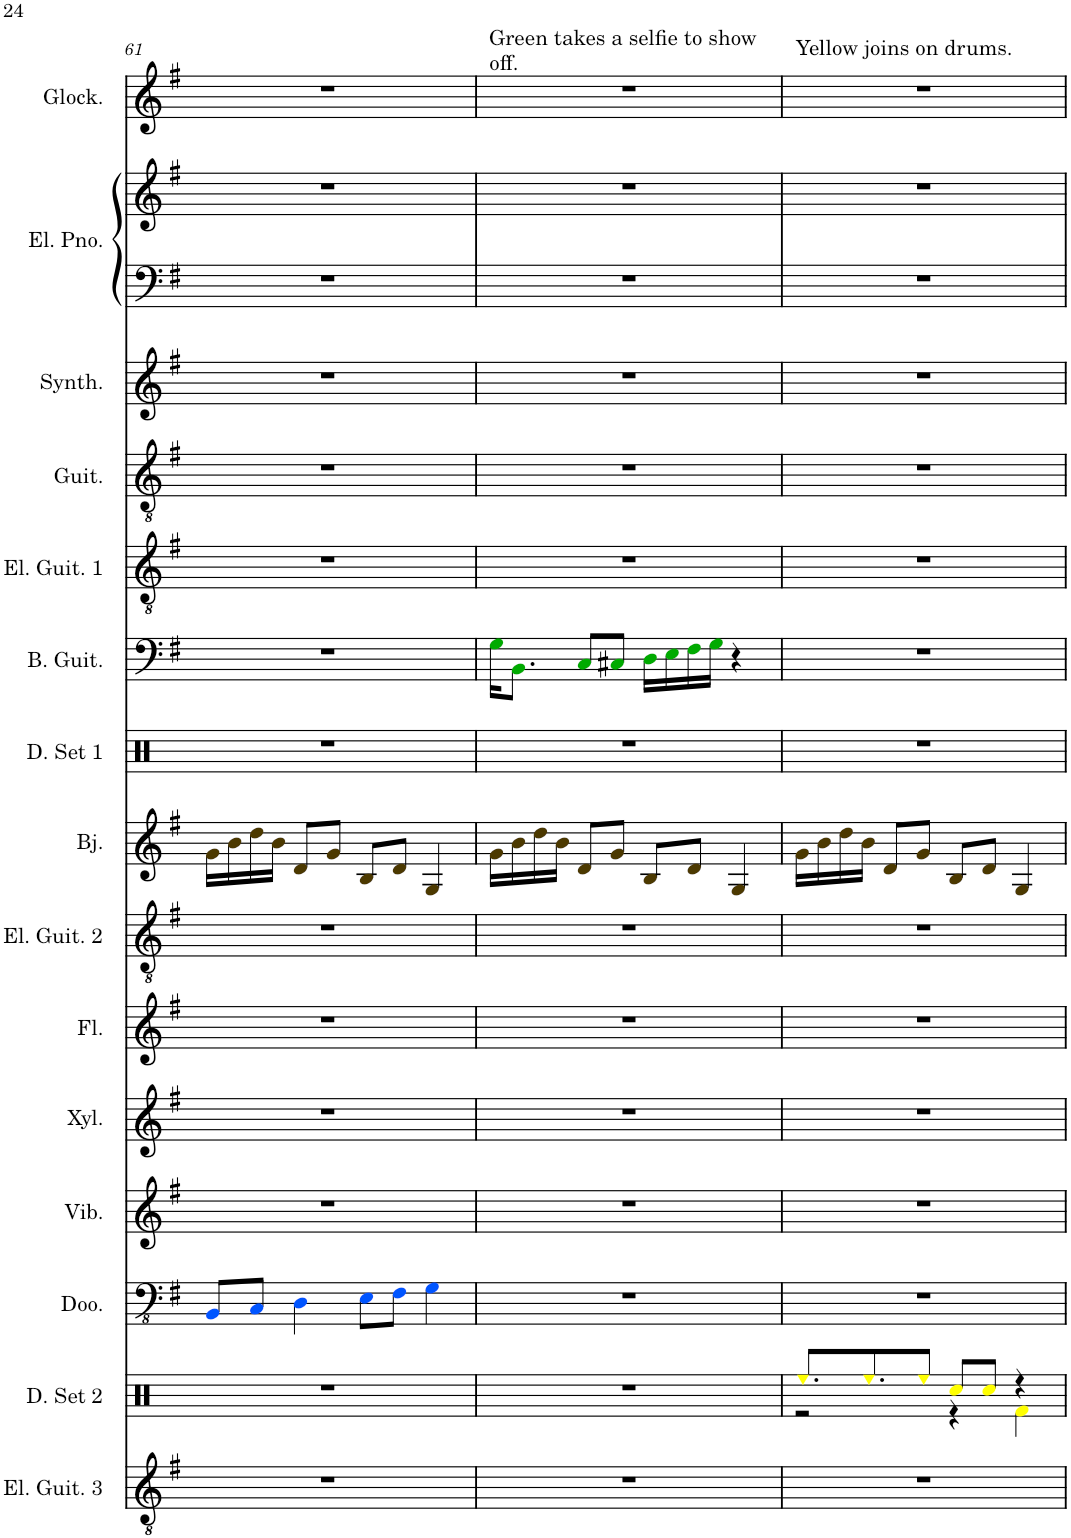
**kern	**kern	**kern	**kern	**kern	**kern	**kern	**kern	**kern	**kern	**kern	**kern	**kern	**kern	**kern	**kern
*part15	*part14	*part13	*part12	*part11	*part10	*part9	*part8	*part7	*part6	*part5	*part4	*part3	*part2	*part2	*part1
*staff16	*staff15	*staff14	*staff13	*staff12	*staff11	*staff10	*staff9	*staff8	*staff7	*staff6	*staff5	*staff4	*staff3	*staff2	*staff1
*I"Electric Guitar 3	*I"Drumset 2	*I"Didgeridoo	*I"Vibraphone	*I"Xylophone	*I"Flute	*I"Electric Guitar 2	*I"Banjo	*I"Drumset 1	*I"Bass Guitar	*I"Electric Guitar 1	*I"Guitar	*I"Square Synthesizer	*I"Electric Piano	*	*I"Glockenspiel
*I'El. Guit. 3	*I'D. Set 2	*I'Doo.	*I'Vib.	*I'Xyl.	*I'Fl.	*I'El. Guit. 2	*I'Bj.	*I'D. Set 1	*I'B. Guit.	*I'El. Guit. 1	*I'Guit.	*I'Synth.	*I'El. Pno.	*	*I'Glock.
!!LO:PB:g=z
*clefGv2	*clefX	*clefFv4	*clefG2	*clefG2	*clefG2	*clefGv2	*clefG2	*clefX	*clefF4	*clefGv2	*clefGv2	*clefG2	*clefF4	*clefG2	*clefG2
*	*	*	*	*Trd-7c-12	*	*	*	*	*Trd7c12	*	*	*	*	*	*Trd-14c-24
*k[f#]	*k[]	*k[f#]	*k[f#]	*k[f#]	*k[f#]	*k[f#]	*k[f#]	*k[]	*k[f#]	*k[f#]	*k[f#]	*k[f#]	*k[f#]	*k[f#]	*k[f#]
*M4/4	*M4/4	*M4/4	*M4/4	*M4/4	*M4/4	*M4/4	*M4/4	*M4/4	*M4/4	*M4/4	*M4/4	*M4/4	*M4/4	*M4/4	*M4/4
=61	=61	=61	=61	=61	=61	=61	=61	=61	=61	=61	=61	=61	=61	=61	=61
1r	1r	8BBBi/L	1r	1r	1r	1r	16gj\LL	1r	1r	1r	1r	1r	1r	1r	1r
.	.	.	.	.	.	.	16bj\	.	.	.	.	.	.	.	.
.	.	8CCi/J	.	.	.	.	16ddj\	.	.	.	.	.	.	.	.
.	.	.	.	.	.	.	16bj\JJ	.	.	.	.	.	.	.	.
.	.	4DDi\	.	.	.	.	8dj/L	.	.	.	.	.	.	.	.
.	.	.	.	.	.	.	8gj/J	.	.	.	.	.	.	.	.
.	.	8EEi\L	.	.	.	.	8Bj/L	.	.	.	.	.	.	.	.
.	.	8FF#i\J	.	.	.	.	8dj/J	.	.	.	.	.	.	.	.
.	.	4GGi\	.	.	.	.	4Gj/	.	.	.	.	.	.	.	.
=62	=62	=62	=62	=62	=62	=62	=62	=62	=62	=62	=62	=62	=62	=62	=62
!	!	!	!	!	!	!	!	!	!	!	!	!	!	!	!LO:TX:a:t=Green takes a selfie to show
!	!	!	!	!	!	!	!	!	!	!	!	!	!	!	!LO:TX:a:t=off.
1r	1r	1r	1r	1r	1r	1r	16gj\LL	1r	16GZ\KL	1r	1r	1r	1r	1r	1r
.	.	.	.	.	.	.	16bj\	.	8.BBZ\J	.	.	.	.	.	.
.	.	.	.	.	.	.	16ddj\	.	.	.	.	.	.	.	.
.	.	.	.	.	.	.	16bj\JJ	.	.	.	.	.	.	.	.
.	.	.	.	.	.	.	8dj/L	.	8CZ/L	.	.	.	.	.	.
.	.	.	.	.	.	.	8gj/J	.	8C#XZ/J	.	.	.	.	.	.
.	.	.	.	.	.	.	8Bj/L	.	16DZ\LL	.	.	.	.	.	.
.	.	.	.	.	.	.	.	.	16EZ\	.	.	.	.	.	.
.	.	.	.	.	.	.	8dj/J	.	16F#Z\	.	.	.	.	.	.
.	.	.	.	.	.	.	.	.	16GZ\JJ	.	.	.	.	.	.
.	.	.	.	.	.	.	4Gj/	.	4r	.	.	.	.	.	.
=63	=63	=63	=63	=63	=63	=63	=63	=63	=63	=63	=63	=63	=63	=63	=63
*	*^	*	*	*	*	*	*	*	*	*	*	*	*	*	*
!	!	!	!	!	!	!	!	!	!	!	!	!	!	!	!	!LO:TX:a:t=Yellow joins on drums.
1r	8.ReeV/L	2r	1r	1r	1r	1r	1r	16gj\LL	1r	1r	1r	1r	1r	1r	1r	1r
.	.	.	.	.	.	.	.	16bj\	.	.	.	.	.	.	.	.
.	.	.	.	.	.	.	.	16ddj\	.	.	.	.	.	.	.	.
.	8.ReeV/	.	.	.	.	.	.	16bj\JJ	.	.	.	.	.	.	.	.
.	.	.	.	.	.	.	.	8dj/L	.	.	.	.	.	.	.	.
.	8ReeV/J	.	.	.	.	.	.	8gj/J	.	.	.	.	.	.	.	.
.	8RccV/L	4r	.	.	.	.	.	8Bj/L	.	.	.	.	.	.	.	.
.	8RccV/J	.	.	.	.	.	.	8dj/J	.	.	.	.	.	.	.	.
.	4r	4RfV\	.	.	.	.	.	4Gj/	.	.	.	.	.	.	.	.
*	*v	*v	*	*	*	*	*	*	*	*	*	*	*	*	*	*
=	=	=	=	=	=	=	=	=	=	=	=	=	=	=	=
*-	*-	*-	*-	*-	*-	*-	*-	*-	*-	*-	*-	*-	*-	*-	*-
